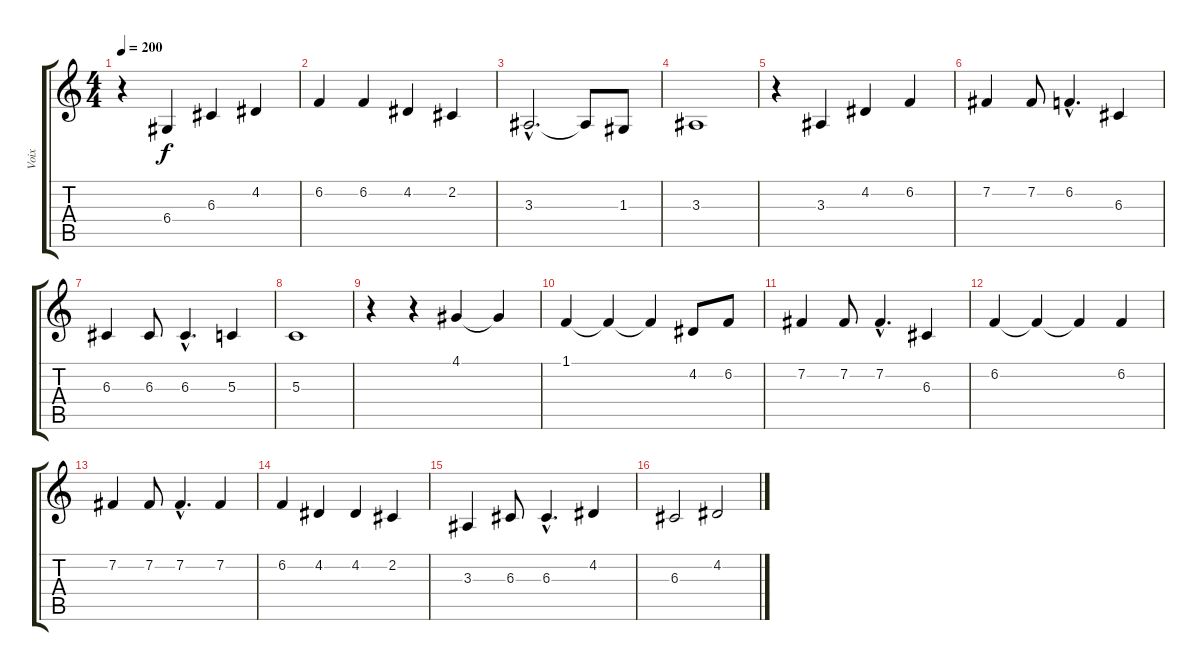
\track ("Voix" "Voix") {instrument lead6voice}
\staff {score tabs}
\tuning (E4 B3 G3 D3 A2 E2) {hide}
\ts (4 4)
\tempo 200
\clef g2
\ks c
r.4{dy f} 6.4.4 6.3.4 4.2.4 |
6.2.4 6.2.4 4.2.4 2.2.4 |
3.3{hac}.2{d} 3.3{t}.8 1.3.8 |
3.3.1 |
r.4 3.3.4 4.2.4 6.2.4 |
7.2.4 7.2.8 6.2{hac}.4{d} 6.3.4 |
6.3.4 6.3.8 6.3{hac}.4{d} 5.3.4 |
5.3.1 |
r.4 r.4 4.1.4 4.1{t}.4 |
1.1.4 1.1{t}.4 1.1{t}.4 4.2.8 6.2.8 |
7.2.4 7.2.8 7.2{hac}.4{d} 6.3.4 |
6.2.4 6.2{t}.4 6.2{t}.4 6.2.4 |
7.2.4 7.2.8 7.2{hac}.4{d} 7.2.4 |
6.2.4 4.2.4 4.2.4 2.2.4 |
3.3.4 6.3.8 6.3{hac}.4{d} 4.2.4 |
6.3.2 4.2.2
